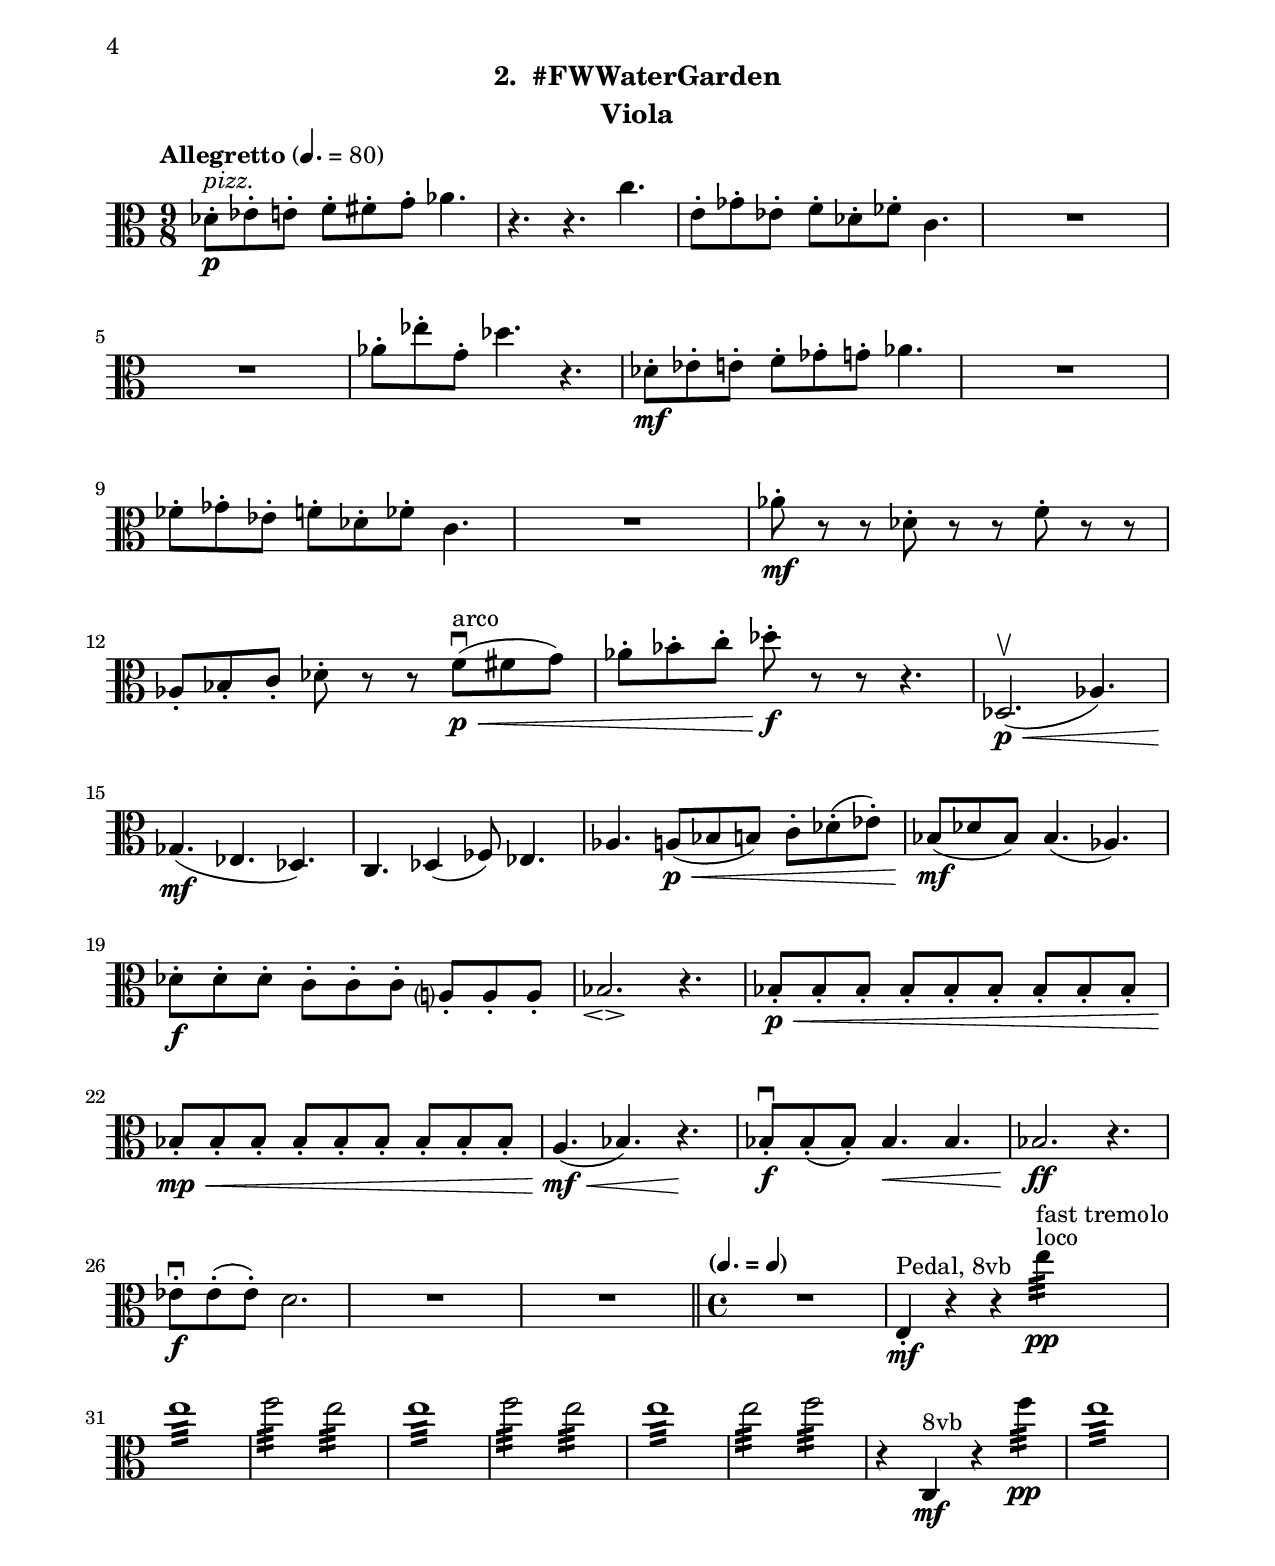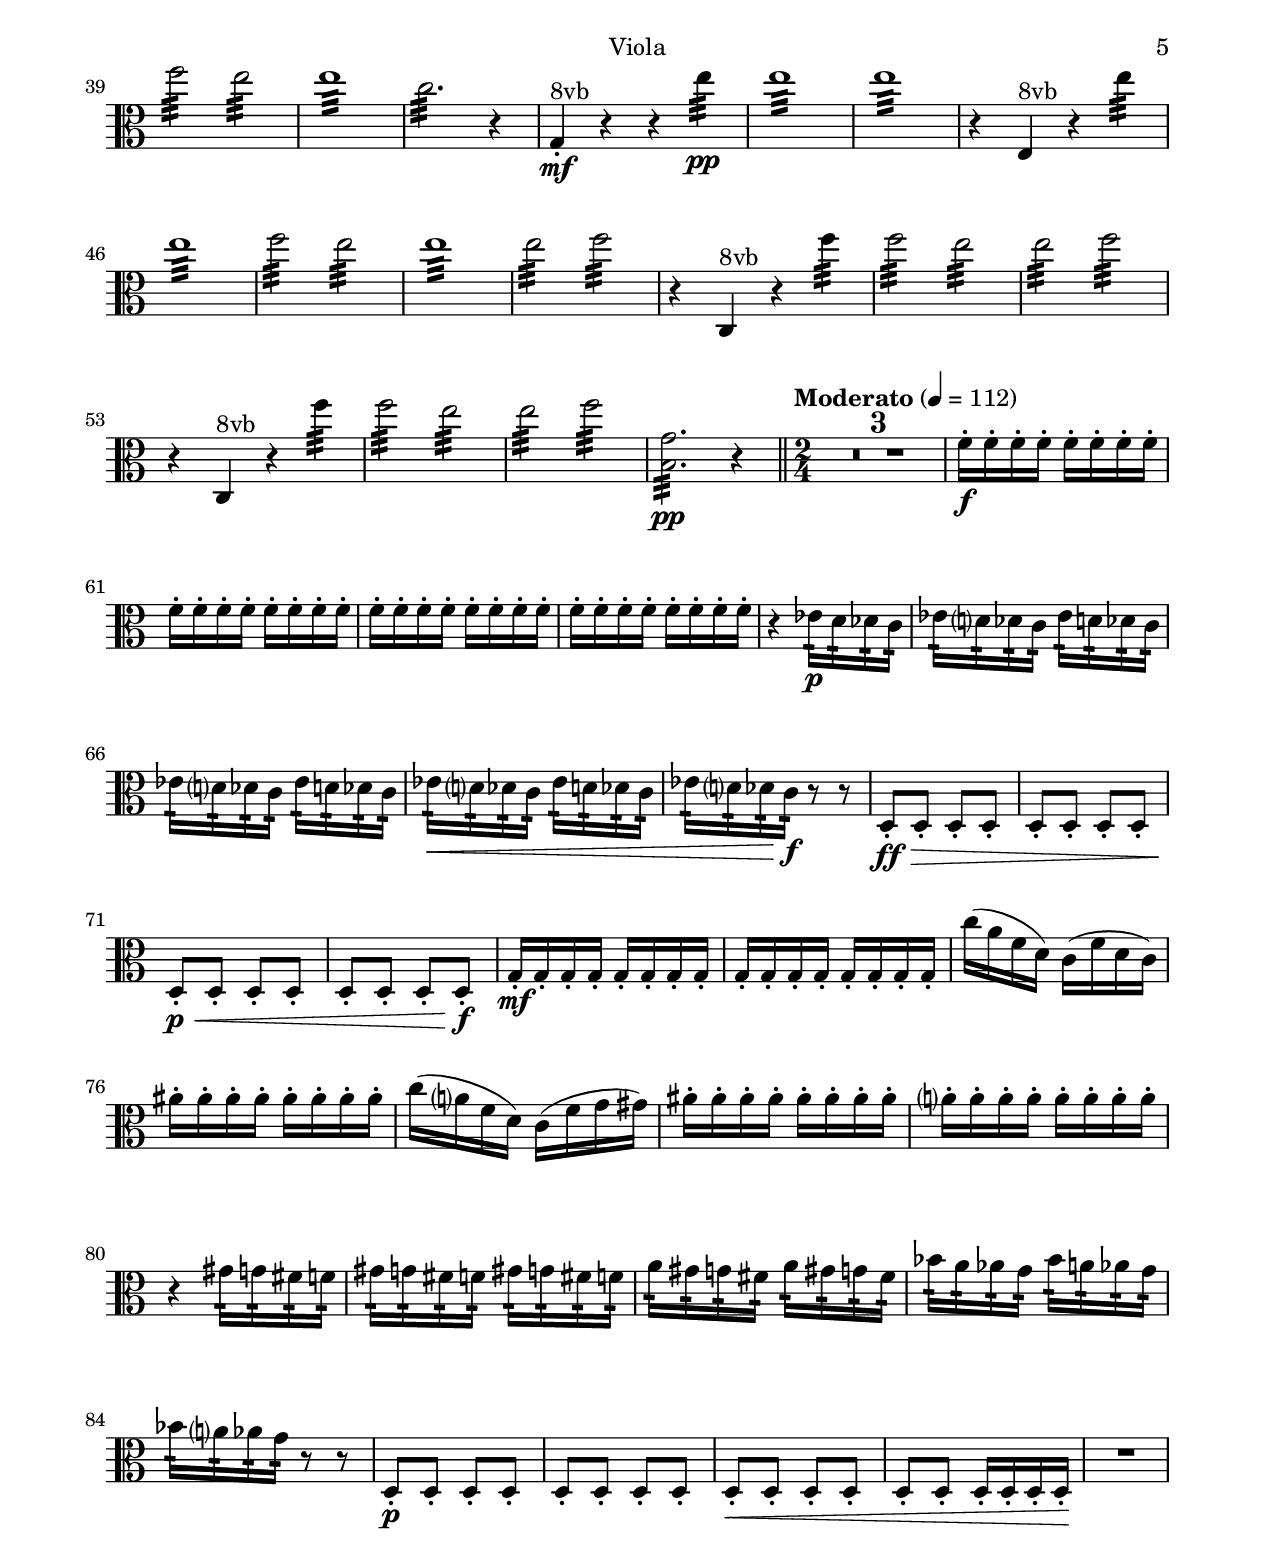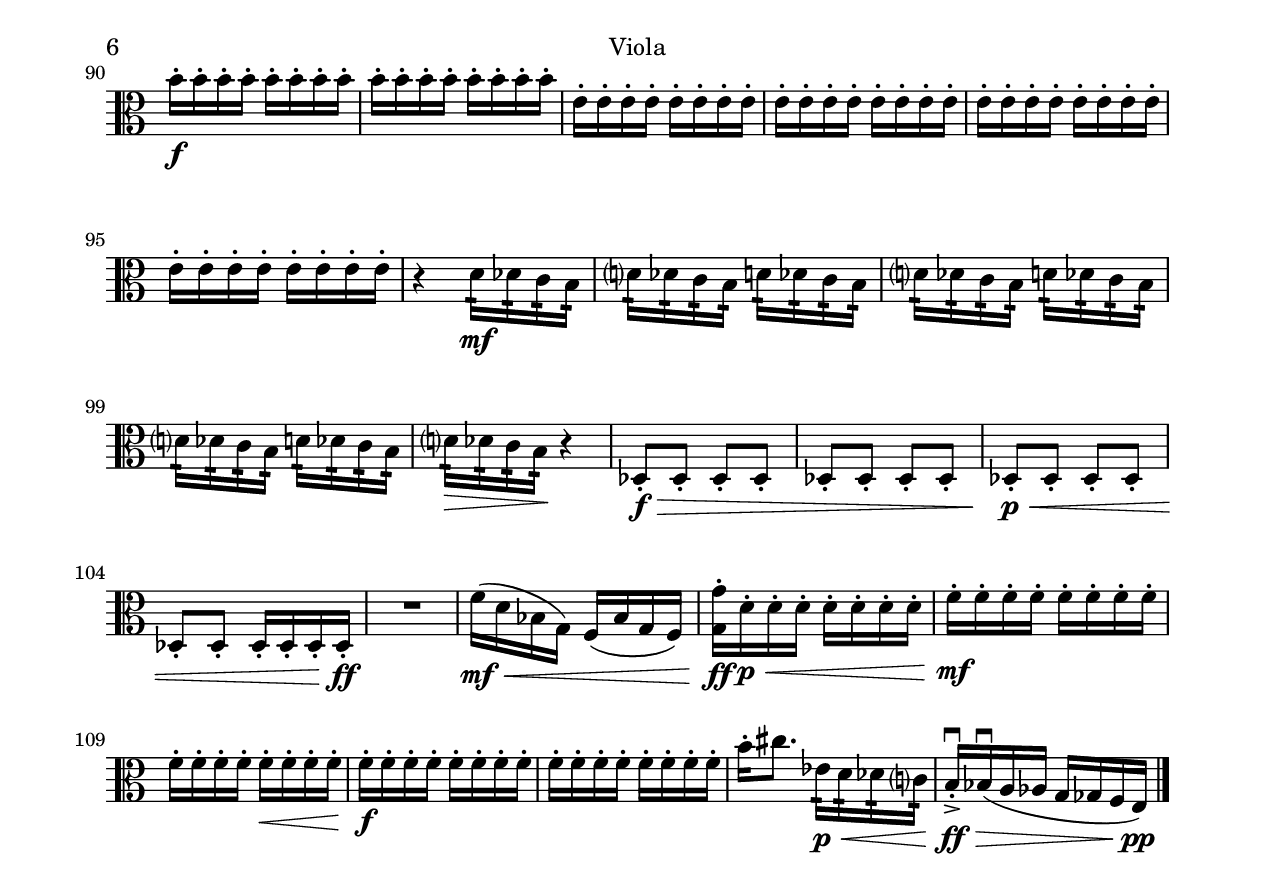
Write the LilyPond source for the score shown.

\version "2.12.0"
#(set-default-paper-size "letter")
#(set-global-staff-size 21)

\paper {
  line-width    = 180\mm
  left-margin   = 20\mm
  top-margin    = 10\mm
  bottom-margin = 15\mm
  indent = 0 \mm 
  ragged-bottom = ##f  
  first-page-number = 4
  print-first-page-number = ##t  
  two-sided = ##t
  binding-offset = 0.25\in
  }

\header {
    subtitle = "2.  #FWWaterGarden"
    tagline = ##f
    instrument = "Viola"                     %% CHANGE INSTRUMENT NAME
    }

AvoiceAA = \relative c'{
    \clef alto
    %staffkeysig
    \key c \major 
    %bartimesig: 
    \time 9/8 
    \tempo "Allegretto" 4. = 80  
    des8-.  ^\markup {\italic "pizz."} \p ees-.  e-.  f-.  fis-.  g-.  aes4.      | % 1
    r4. r4. c4.      | % 2
    e,8-.  ges-.  ees-.  f-.  des-.  fes-.  c4.      | % 3
    R1*9/8      | % 4
    R      | % 5
    aes'8-.  ees'-.  g,-.  des'4. r4.      | % 6
    des,8-.  \mf ees-.  e-.  f-.  ges-.  g-.  aes4.      | % 7
    R1*9/8      | % 8
    fes8-.  ges-.  ees-.  f-.  des-.  fes-.  c4.      | % 9
    R1*9/8      | % 10
    aes'8-.  \mf r r des,-.  r r f-.  r r      | % 11
    aes,-.  bes-.  c-.  des-.  r r f( \< ^\markup {\upright  "arco"} \p \downbow fis g)      | % 12
    aes-.  bes-.  c-.  des-.  \f r r r4.     | % 13
    des,,2.( \< \p \upbow aes'4.)      | % 14
    ges4.( \mf ees4. des4.)      | % 15
    c4. des4( fes8) ees4.      | % 16
    aes4. a8( \< \p bes b) c-.  des-. ( ees-. )      | % 17
    bes( \mf des bes) bes4.( aes4.)      | % 18
    des8-.  \f des-.  des-.  c-.  c-.  c-.  a-.  a-.  a-.       | % 19
    bes2.\espressivo  r4.      | % 20
    bes8-.  \< \p bes-.  bes-.  bes-.  bes-.  bes-.  bes-.  bes-.  bes-.       | % 21
    bes-.  \< \mp bes-.  bes-.  bes-.  bes-.  bes-.  bes-.  bes-.  bes-.       | % 22
    a4.( \< \mf bes4.) r4.\!      | % 23
    bes8-. \f \downbow bes-.(  bes-.)  bes4. \< bes      | % 24
    bes2. \ff r4.      | % 25
    ees8-. \f \downbow ees-.(  ees-.)  d2.      | % 26
    R1*9/8  | % 27
    R1*9/8 \bar "||"     | % 28
    %bartimesig: 
    \time 4/4 
    \tempo \markup { \concat { ( \smaller \general-align #Y #DOWN \note #"4." #1 " = " \smaller \general-align #Y #DOWN \note #"4" #1 ) } }
    R1  | % 
    e,4-.  ^\markup {\upright  "Pedal, 8vb"} \mf r r e'':32  \pp ^\markup {\upright  "loco"} ^\markup { "fast tremolo" }      | % 30
    e1:32       | % 31
    f2:32  e:32       | % 32
    e1:32       | % 33
    f2:32  e:32       | % 34
    e1:32       | % 35
    e2:32  f:32       | % 36
    r4 c,, \mf ^\markup {\upright  "8vb"} r f'':32  \pp      | % 37
    e1:32       | % 38
    f2:32  e:32       | % 39ais: a: gis: g: ais: a: gis: g: 
    e1:32       | % 40
    c2.:32  r4      | % 41
    g,-.  ^\markup {\upright  "8vb"} \mf r r e'':32  \pp      | % 42
    e1:32       | % 43
    e:32       | % 44
    r4 e,,^\markup {\upright  "8vb"} r e'':32       | % 45
    e1:32       | % 46
    f2:32  e:32       | % 47
    e1:32       | % 48
    e2:32  f:32       | % 49
    r4 c,,^\markup {\upright  "8vb"} r f'':32       | % 50
    f2:32  e:32       | % 51
    e:32  f:32       | % 52
    r4 c,,^\markup {\upright  "8vb"} r f'':32       | % 53
    f2:32  e:32       | % 54
    e:32  f:32       | % 55
    <b,, g'>2.:32  \pp r4    \bar "||"      | % 56
    %bartimesig: 
    \time 2/4 
    \tempo "Moderato" 4 = 112  
    R2 *3  | % 
    f'16-. \f  f-.  f-.  f-.  f-.  f-.  f-.  f-.       | % 60
    f-.  f-.  f-.  f-.  f-.  f-.  f-.  f-.       | % 61
    f-.  f-.  f-.  f-.  f-.  f-.  f-.  f-.       | % 62
    f-.  f-.  f-.  f-.  f-.  f-.  f-.  f-.       | % 63
    r4 ees16:32 \p d: des: c:      | % 64
    ees: d: des: c: ees: d: des: c:      | % 65
    ees: d: des: c: ees: d: des: c:      | % 66
    ees: \< d: des: c: ees: d: des: c:      | % 67
    ees: d: des: c: \f r8 r      | % 68
    d,-.  \> \ff d-.  d-.  d-.       | % 69
    d-.  d-.  d-.  d-.       | % 70
    d-.  \! \< \p d-.  d-.  d-.       | % 71
    d-.  d-.  d-.  d-.  \! \f      | % 72
    g16-.  \mf g-.  g-.  g-.  g-.  g-.  g-.  g-.       | % 73
    g-.  g-.  g-.  g-.  g-.  g-.  g-.  g-.       | % 74
    c'( a f d) c( f d c)      | % 75
    ais'-. ais-.  ais-.  ais-.  ais-.  ais-.  ais-.  ais-.       | % 76
    c( a f d) c( f g gis)      | % 77
    ais-.  ais-.  ais-.  ais-.  ais-.  ais-.  ais-.  ais-.       | % 78
    a-.  a-.  a-.  a-.  a-.  a-.  a-.  a-.       | % 79
    r4 gis16:32 g: fis: f:      | % 80
    gis: g: fis: f: gis: g: fis: f:      | % 81
    a: gis: g: fis: a: gis: g: fis:      | % 82
    bes: a: aes: g: bes: a: aes: g:      | % 83
    bes: a: aes: g: r8 r      | % 84
    d,-.  \p d-.  d-.  d-.       | % 85
    d-.  d-.  d-.  d-.       | % 86
    d-.  \< d-.  d-.  d-.       | % 87
    d-.  d-.  d16-. d-. d-. d-. \!      | % 88
    R2  | % 
    \pageBreak
    b''16-.  \f b-.  b-.  b-.  b-.  b-.  b-.  b-.       | % 90
    b-.  b-.  b-.  b-.  b-.  b-.  b-.  b-.       | % 91
    e,-. e-.  e-.  e-.  e-.  e-.  e-.  e-.       | % 92
    e-.  e-.  e-.  e-.  e-.  e-.  e-.  e-.       | % 93
    e-.  e-.  e-.  e-.  e-.  e-.  e-.  e-.       | % 94
    e-.  e-.  e-.  e-.  e-.  e-.  e-.  e-.       | % 95
    r4 d16:32 \mf des: c: b:      | % 96
    d: des: c: b: d: des: c: b:      | % 97
    d: des: c: b: d: des: c: b:      | % 98
    d: des: c: b: d: des: c: b:      | % 99
    d: \> des: c: b: \! r4      | % 100
    des,8-.  \> \f des-.  des-.  des-.       | % 101
    des-.  des-.  des-.  des-.       | % 102
    des-.  \! \< \p des-.  des-.  des-.       | % 103
    des-.  des-.  des16-. des-. des-. des-. \ff      | % 104
    R2  | % 
    f'16( \< \mf d bes g) f( bes g f)      | % 106
    <g g'>-. \ff d'-. \< \p d-.  d-.  d-.  d-.  d-.  d-.       | % 107
    f-. \mf  f-.  f-.  f-.  f-.  f-.  f-.  f-.       | % 108
    f-.  f-.  f-.  f-.  f-. \< f-.  f-.  f-.       | % 109
    f-.  \f f-.  f-.  f-.  f-.  f-.  f-.  f-.       | % 110
    f-.  f-.  f-.  f-.  f-.  f-.  f-.  f-.       | % 111
    b16-. cis8. ees,16:32 \< \p d: des: c:      | % 112
    b16-. ->  \ff \> \downbow bes( \downbow a aes g ges f e)  \pp \bar "|." 
}% end of last bar in partorvoice

ApartA =  << 
  %    \mergeDifferentlyHeadedOn
  %    \mergeDifferentlyDottedOn 
  %        \context Voice = AvoiceAA{\voiceOne \AvoiceAA}\\ 
        \context Voice = AvoiceAA{ \AvoiceAA }
        >> 


\score { 
    << 
        \context Staff = ApartA << 
            \ApartA
        >>

      \set Score.skipBars = ##t
       #(set-accidental-style 'modern-cautionary)
      \set Score.markFormatter = #format-mark-box-letters %%boxed rehearsal-marks
  >>
}%% end of score-block 
